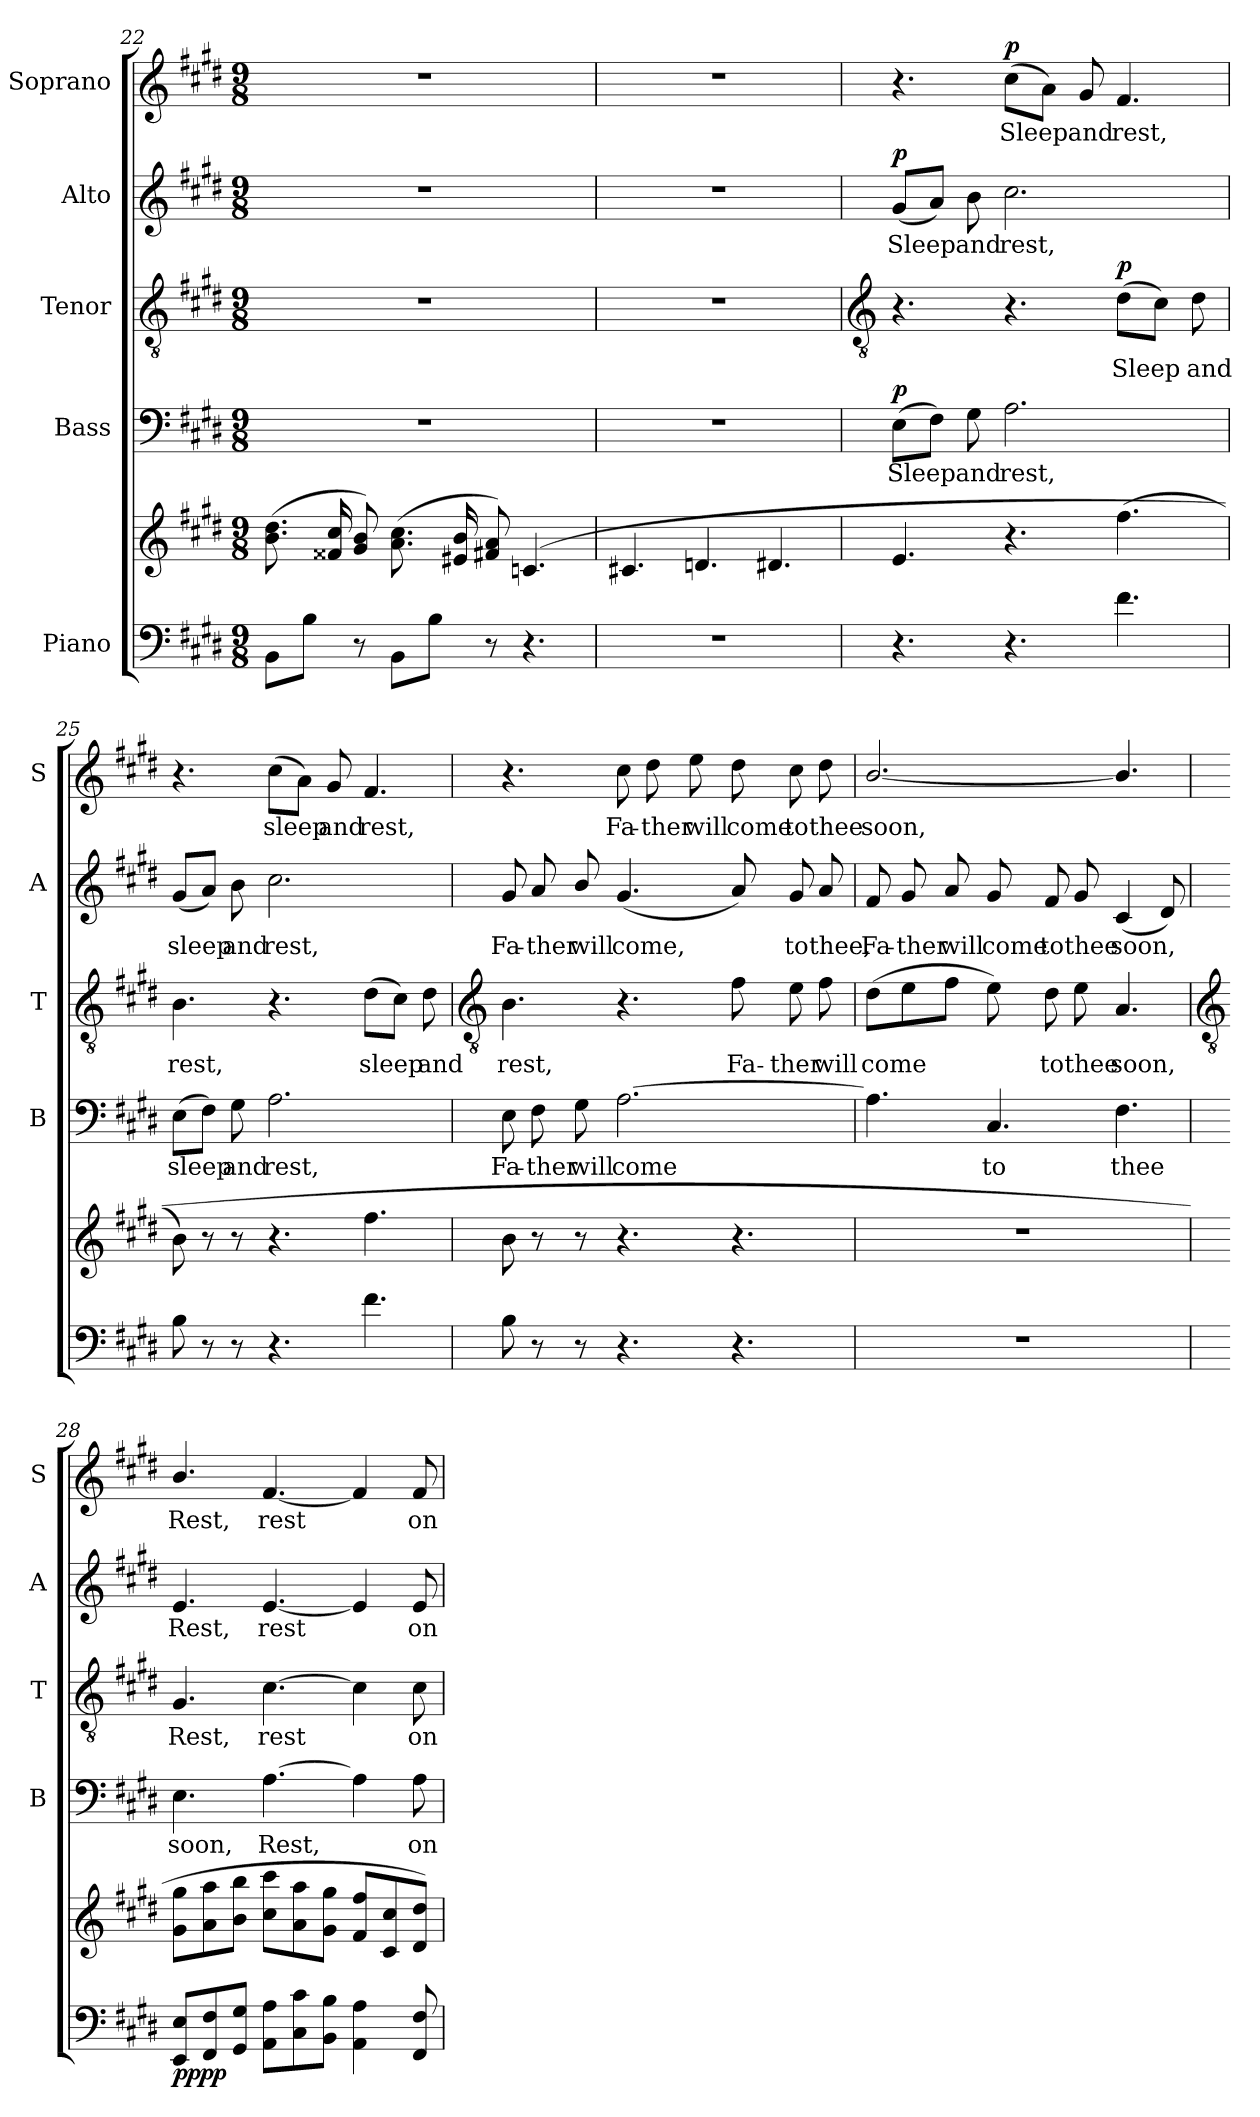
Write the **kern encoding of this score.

**kern	**kern	**dynam	**kern	**text	**dynam	**kern	**text	**dynam	**kern	**text	**dynam	**kern	**text	**dynam
*part5	*part5	*part5	*part4	*part4	*part4	*part3	*part3	*part3	*part2	*part2	*part2	*part1	*part1	*part1
*staff6	*staff5	*staff5/6	*staff4	*staff4	*staff4	*staff3	*staff3	*staff3	*staff2	*staff2	*staff2	*staff1	*staff1	*staff1
*I"Piano	*	*	*I"Bass	*	*	*I"Tenor	*	*	*I"Alto	*	*	*I"Soprano	*	*
*	*	*	*I'B	*	*	*I'T	*	*	*I'A	*	*	*I'S	*	*
*clefF4	*clefG2	*	*clefF4	*	*	*clefGv2	*	*	*clefG2	*	*	*clefG2	*	*
*k[f#c#g#d#]	*k[f#c#g#d#]	*	*k[f#c#g#d#]	*	*	*k[f#c#g#d#]	*	*	*k[f#c#g#d#]	*	*	*k[f#c#g#d#]	*	*
*E:	*E:	*	*E:	*	*	*E:	*	*	*E:	*	*	*E:	*	*
*M9/8	*M9/8	*	*M9/8	*	*	*M9/8	*	*	*M9/8	*	*	*M9/8	*	*
=22	=22	=22	=22	=22	=22	=22	=22	=22	=22	=22	=22	=22	=22	=22
!	!	!	!LO:N:vis=1	!	!	!LO:N:vis=1	!	!	!LO:N:vis=1	!	!	!LO:N:vis=1	!	!
8BBL	(<8.b 8.dd#L	.	8%9r	.	.	8%9r	.	.	8%9r	.	.	8%9r	.	.
8BJ	.	.	.	.	.	.	.	.	.	.	.	.	.	.
.	16f##X 16cc#L	.	.	.	.	.	.	.	.	.	.	.	.	.
8r	8g# 8bJ)	.	.	.	.	.	.	.	.	.	.	.	.	.
8BBL	(<8.a 8.cc#L	.	.	.	.	.	.	.	.	.	.	.	.	.
8BJ	.	.	.	.	.	.	.	.	.	.	.	.	.	.
.	16e#X 16bL	.	.	.	.	.	.	.	.	.	.	.	.	.
8r	8f#X 8aJ)	.	.	.	.	.	.	.	.	.	.	.	.	.
4.r	(<4.cn	.	.	.	.	.	.	.	.	.	.	.	.	.
=23	=23	=23	=23	=23	=23	=23	=23	=23	=23	=23	=23	=23	=23	=23
!LO:N:vis=1	!	!	!LO:N:vis=1	!	!	!LO:N:vis=1	!	!	!LO:N:vis=1	!	!	!LO:N:vis=1	!	!
8%9r	4.c#X	.	8%9r	.	.	8%9r	.	.	8%9r	.	.	8%9r	.	.
.	4.dn	.	.	.	.	.	.	.	.	.	.	.	.	.
.	4.d#X	.	.	.	.	.	.	.	.	.	.	.	.	.
!!LO:LB:g=z
=24	=24	=24	=24	=24	=24	=24	=24	=24	=24	=24	=24	=24	=24	=24
*	*	*	*	*	*	*clefGv2	*	*	*	*	*	*	*	*
!	!	!	!	!LO:LY:b	!LO:DY:b	!	!	!	!	!LO:LY:b	!LO:DY:b	!	!	!
4.r	4.e	.	(>8EL	Sleep	p	4.r	.	.	(<8g#L	Sleep	p	4.r	.	.
.	.	.	8F#J)	.	.	.	.	.	8aJ)	.	.	.	.	.
!	!	!	!	!LO:LY:b	!	!	!	!	!	!LO:LY:b	!	!	!	!
.	.	.	8G#	and	.	.	.	.	8b	and	.	.	.	.
!	!	!	!	!LO:LY:b	!	!	!	!	!	!LO:LY:b	!	!	!LO:LY:b	!LO:DY:b
4.r	4.r	.	2.A	rest,	.	4.r	.	.	2.cc#	rest,	.	(>8cc#L	Sleep	p
.	.	.	.	.	.	.	.	.	.	.	.	8aJ)	.	.
!	!	!	!	!	!	!	!	!	!	!	!	!	!LO:LY:b	!
.	.	.	.	.	.	.	.	.	.	.	.	8g#	and	.
!	!	!	!	!	!	!	!LO:LY:b	!LO:DY:b	!	!	!	!	!LO:LY:b	!
4.f#	(>4.ff#	.	.	.	.	(>8d#L	Sleep	p	.	.	.	4.f#	rest,	.
.	.	.	.	.	.	8c#J)	.	.	.	.	.	.	.	.
!	!	!	!	!	!	!	!LO:LY:b	!	!	!	!	!	!	!
.	.	.	.	.	.	8d#	and	.	.	.	.	.	.	.
=25	=25	=25	=25	=25	=25	=25	=25	=25	=25	=25	=25	=25	=25	=25
!	!	!	!	!LO:LY:b	!	!	!LO:LY:b	!	!	!LO:LY:b	!	!	!	!
8B	8b)	.	(>8EL	sleep	.	4.B	rest,	.	(<8g#L	sleep	.	4.r	.	.
8r	8r	.	8F#J)	.	.	.	.	.	8aJ)	.	.	.	.	.
!	!	!	!	!LO:LY:b	!	!	!	!	!	!LO:LY:b	!	!	!	!
8r	8r	.	8G#	and	.	.	.	.	8b	and	.	.	.	.
!	!	!	!	!LO:LY:b	!	!	!	!	!	!LO:LY:b	!	!	!LO:LY:b	!
4.r	4.r	.	2.A	rest,	.	4.r	.	.	2.cc#	rest,	.	(>8cc#L	sleep	.
.	.	.	.	.	.	.	.	.	.	.	.	8aJ)	.	.
!	!	!	!	!	!	!	!	!	!	!	!	!	!LO:LY:b	!
.	.	.	.	.	.	.	.	.	.	.	.	8g#	and	.
!	!	!	!	!	!	!	!LO:LY:b	!	!	!	!	!	!LO:LY:b	!
4.f#	4.ff#	.	.	.	.	(>8d#L	sleep	.	.	.	.	4.f#	rest,	.
.	.	.	.	.	.	8c#J)	.	.	.	.	.	.	.	.
!	!	!	!	!	!	!	!LO:LY:b	!	!	!	!	!	!	!
.	.	.	.	.	.	8d#	and	.	.	.	.	.	.	.
!!LO:LB:g=z
=26	=26	=26	=26	=26	=26	=26	=26	=26	=26	=26	=26	=26	=26	=26
*	*	*	*	*	*	*clefGv2	*	*	*	*	*	*	*	*
!	!	!	!	!LO:LY:b	!	!	!LO:LY:b	!	!	!LO:LY:b	!	!	!	!
8B	8b	.	8E	Fa-	.	4.B	rest,	.	8g#	Fa-	.	4.r	.	.
!	!	!	!	!LO:LY:b	!	!	!	!	!	!LO:LY:b	!	!	!	!
8r	8r	.	8F#	-ther	.	.	.	.	8a	-ther	.	.	.	.
!	!	!	!	!LO:LY:b	!	!	!	!	!	!LO:LY:b	!	!	!	!
8r	8r	.	8G#	will	.	.	.	.	8b/	will	.	.	.	.
!	!	!	!	!LO:LY:b	!	!	!	!	!	!LO:LY:b	!	!	!LO:LY:b	!
4.r	4.r	.	[2.A	come	.	4.r	.	.	(<4.g#	come,	.	8cc#	Fa-	.
!	!	!	!	!	!	!	!	!	!	!	!	!	!LO:LY:b	!
.	.	.	.	.	.	.	.	.	.	.	.	8dd#	-ther	.
!	!	!	!	!	!	!	!	!	!	!	!	!	!LO:LY:b	!
.	.	.	.	.	.	.	.	.	.	.	.	8ee	will	.
!	!	!	!	!	!	!	!LO:LY:b	!	!	!	!	!	!LO:LY:b	!
4.r	4.r	.	.	.	.	8f#	Fa-	.	8a)	.	.	8dd#	come	.
!	!	!	!	!	!	!	!LO:LY:b	!	!	!LO:LY:b	!	!	!LO:LY:b	!
.	.	.	.	.	.	8e	-ther	.	8g#	to	.	8cc#	to	.
!	!	!	!	!	!	!	!LO:LY:b	!	!	!LO:LY:b	!	!	!LO:LY:b	!
.	.	.	.	.	.	8f#	will	.	8a	thee,	.	8dd#	thee	.
=27	=27	=27	=27	=27	=27	=27	=27	=27	=27	=27	=27	=27	=27	=27
!LO:N:vis=1	!LO:N:vis=1	!	!	!	!	!	!LO:LY:b	!	!	!LO:LY:b	!	!	!LO:LY:b	!
8%9r	8%9r	.	4.A]	.	.	(>8d#L	come	.	8f#	Fa-	.	[2.b/	soon,	.
!	!	!	!	!	!	!	!	!	!	!LO:LY:b	!	!	!	!
.	.	.	.	.	.	8e	.	.	8g#	-ther	.	.	.	.
!	!	!	!	!	!	!	!	!	!	!LO:LY:b	!	!	!	!
.	.	.	.	.	.	8f#J	.	.	8a	will	.	.	.	.
!	!	!	!	!LO:LY:b	!	!	!	!	!	!LO:LY:b	!	!	!	!
.	.	.	4.C#	to	.	8e)	.	.	8g#	come	.	.	.	.
!	!	!	!	!	!	!	!LO:LY:b	!	!	!LO:LY:b	!	!	!	!
.	.	.	.	.	.	8d#	to	.	8f#	to	.	.	.	.
!	!	!	!	!	!	!	!LO:LY:b	!	!	!LO:LY:b	!	!	!	!
.	.	.	.	.	.	8e	thee	.	8g#	thee	.	.	.	.
!	!	!	!	!LO:LY:b	!	!	!LO:LY:b	!	!	!LO:LY:b	!	!	!	!
.	.	.	4.F#	thee	.	4.A	soon,	.	(<4c#	soon,	.	4.b/]	.	.
.	.	.	.	.	.	.	.	.	8d#)	.	.	.	.	.
!!LO:LB:g=z
=28	=28	=28	=28	=28	=28	=28	=28	=28	=28	=28	=28	=28	=28	=28
*	*	*	*	*	*	*clefGv2	*	*	*	*	*	*	*	*
*^	*	*	*	*	*	*	*	*	*	*	*	*	*	*
!	!	!	!LO:DY:b=2	!	!LO:LY:b	!	!	!LO:LY:b	!	!	!LO:LY:b	!	!	!LO:LY:b	!
!	!	!	!LO:DY:n=1:b	!	!	!	!	!	!	!	!	!	!	!	!
8EE 8EL	1ryy	8g# 8gg#L	pp pp	4.E	soon,	.	4.G#	Rest,	.	4.e	Rest,	.	4.b/	Rest,	.
8FF# 8F#	.	8a 8aa	.	.	.	.	.	.	.	.	.	.	.	.	.
8GG# 8G#J	.	8b 8bbJ	.	.	.	.	.	.	.	.	.	.	.	.	.
!	!	!	!	!	!LO:LY:b	!	!	!LO:LY:b	!	!	!LO:LY:b	!	!	!LO:LY:b	!
8AA 8AL	.	8cc# 8ccc#L	.	[4.A	Rest,	.	[4.c#	rest	.	[4.e	rest	.	[4.f#	rest	.
8C# 8c#	.	8a 8aa	.	.	.	.	.	.	.	.	.	.	.	.	.
8BB 8BJ	.	8g# 8gg#J	.	.	.	.	.	.	.	.	.	.	.	.	.
4AA 4A	.	8f# 8ff#L	.	4A]	.	.	4c#]	.	.	4e]	.	.	4f#]	.	.
.	.	8c# 8cc#	.	.	.	.	.	.	.	.	.	.	.	.	.
!	!	!	!	!	!LO:LY:b	!	!	!LO:LY:b	!	!	!LO:LY:b	!	!	!LO:LY:b	!
8FF# 8F#	8ryy	8d# 8dd#J)	.	8A	on	.	8c#	on	.	8e	on	.	8f#	on	.
*v	*v	*	*	*	*	*	*	*	*	*	*	*	*	*	*
=	=	=	=	=	=	=	=	=	=	=	=	=	=	=
*-	*-	*-	*-	*-	*-	*-	*-	*-	*-	*-	*-	*-	*-	*-
